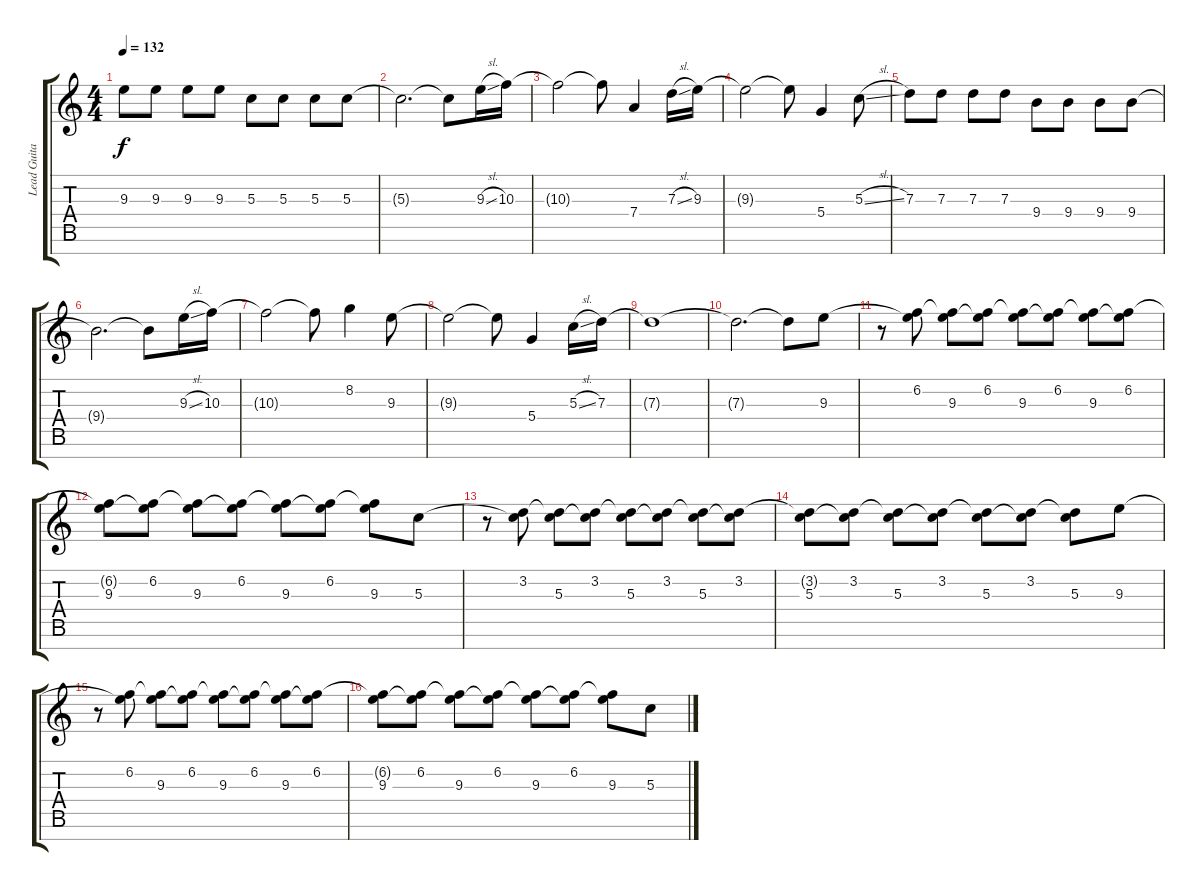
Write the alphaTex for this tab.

\track ("Lead Guitar" "Lead Guita") {instrument distortionguitar}
\staff {score tabs}
\tuning (E4 B3 G3 D3 A2 E2 B1) {hide}
\ts (4 4)
\tempo 132
\clef g2
\ks aminor
9.3.8{dy f} 9.3.8 9.3.8 9.3.8 5.3.8 5.3.8 5.3.8 5.3.8 |
5.3{t}.2{d} 5.3{t}.8 9.3{sl}.16 10.3.16 |
10.3{t}.2 10.3{t}.8 7.4.4 7.3{sl}.16 9.3.16 |
9.3{t}.2 9.3{t}.8 5.4.4 5.3{sl}.8 |
7.3.8 7.3.8 7.3.8 7.3.8 9.4.8 9.4.8 9.4.8 9.4.8 |
9.4{t}.2{d} 9.4{t}.8 9.3{sl}.16 10.3.16 |
10.3{t}.2 10.3{t}.8 8.2.4 9.3.8 |
9.3{t}.2 9.3{t}.8 5.4.4 5.3{sl}.16 7.3.16 |
7.3{t}.1 |
7.3{t}.2{d} 7.3{t}.8 9.3.8{volume 10} |
r.8 (6.2 9.3{t}).8 (6.2{t} 9.3).8 (6.2 9.3{t}).8 (6.2{t} 9.3).8 (6.2 9.3{t}).8 (6.2{t} 9.3).8 (6.2 9.3{t}).8 |
(6.2{t} 9.3).8 (6.2 9.3{t}).8 (6.2{t} 9.3).8 (6.2 9.3{t}).8 (6.2{t} 9.3).8 (6.2 9.3{t}).8 (6.2{t} 9.3).8 5.3.8 |
r.8 (3.2 5.3{t}).8 (3.2{t} 5.3).8 (3.2 5.3{t}).8 (3.2{t} 5.3).8 (3.2 5.3{t}).8 (3.2{t} 5.3).8 (3.2 5.3{t}).8 |
(3.2{t} 5.3).8 (3.2 5.3{t}).8 (3.2{t} 5.3).8 (3.2 5.3{t}).8 (3.2{t} 5.3).8 (3.2 5.3{t}).8 (3.2{t} 5.3).8 9.3.8 |
r.8{volume 0} (6.2 9.3{t}).8 (6.2{t} 9.3).8 (6.2 9.3{t}).8 (6.2{t} 9.3).8 (6.2 9.3{t}).8 (6.2{t} 9.3).8 (6.2 9.3{t}).8 |
(6.2{t} 9.3).8 (6.2 9.3{t}).8 (6.2{t} 9.3).8 (6.2 9.3{t}).8 (6.2{t} 9.3).8 (6.2 9.3{t}).8 (6.2{t} 9.3).8 5.3.8
